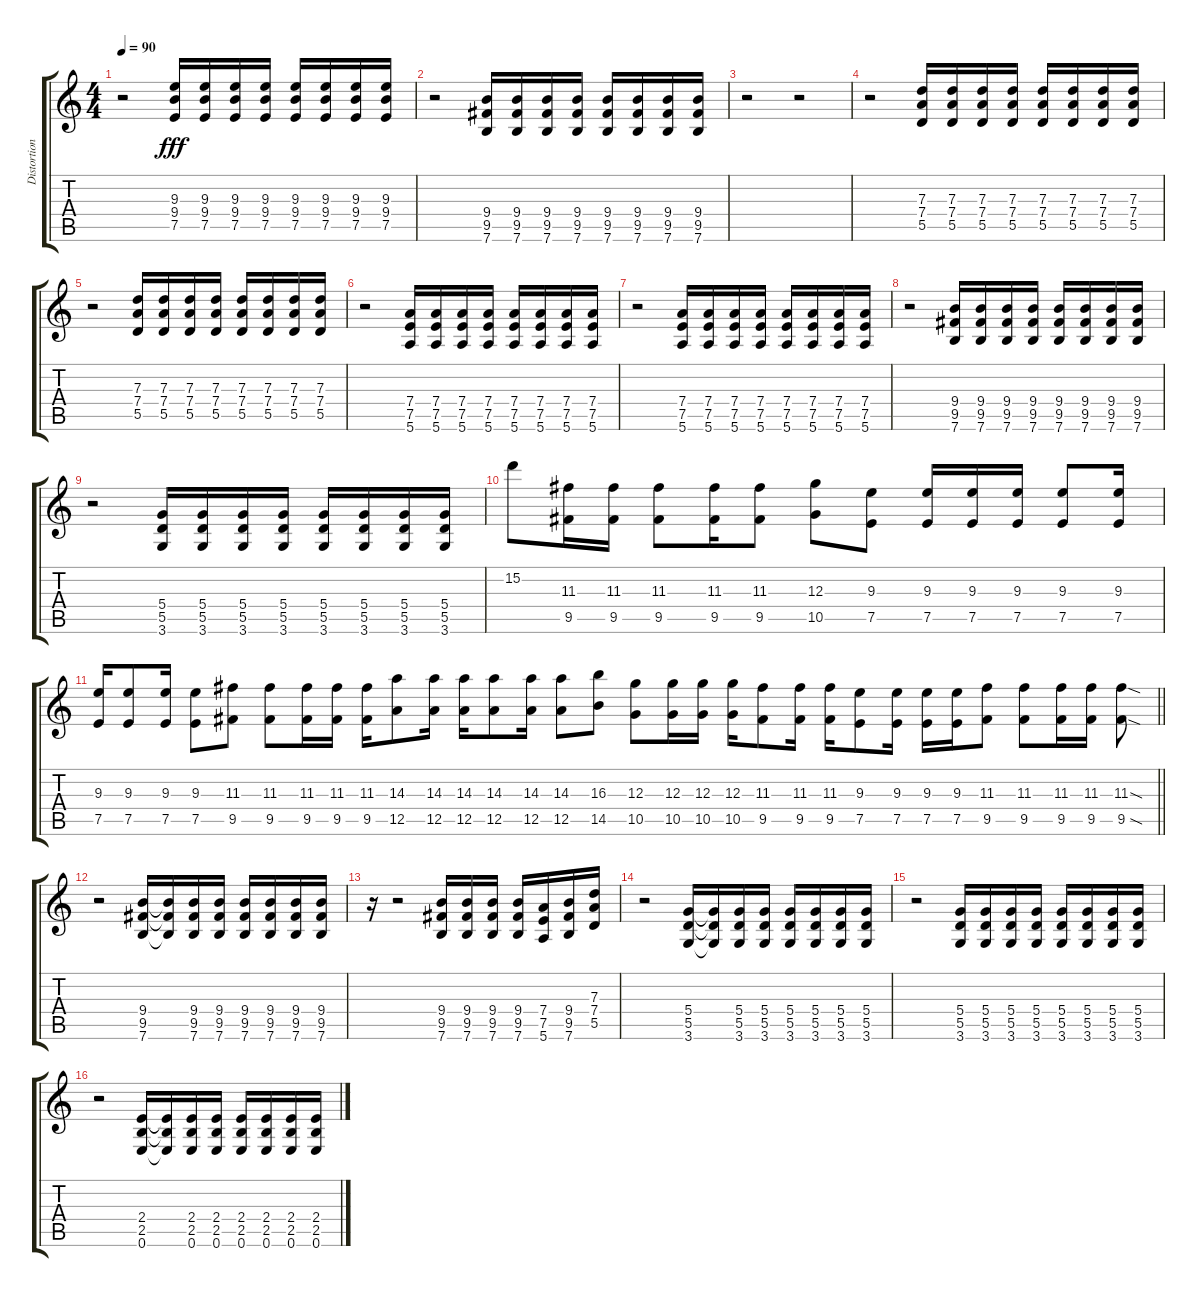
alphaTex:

\track ("Distortion" "Distortion") {instrument distortionguitar}
\staff {score tabs}
\tuning (E4 B3 G3 D3 A2 E2) {hide}
\ts (4 4)
\tempo 90
\clef g2
\ks c
r.2{dy fff} (9.3 9.4 7.5).16 (9.3 9.4 7.5).16 (9.3 9.4 7.5).16 (9.3 9.4 7.5).16 (9.3 9.4 7.5).16 (9.3 9.4 7.5).16 (9.3 9.4 7.5).16 (9.3 9.4 7.5).16 |
r.2 (9.4 9.5 7.6).16 (9.4 9.5 7.6).16 (9.4 9.5 7.6).16 (9.4 9.5 7.6).16 (9.4 9.5 7.6).16 (9.4 9.5 7.6).16 (9.4 9.5 7.6).16 (9.4 9.5 7.6).16 |
r.2 r.2 |
r.2 (7.3 7.4 5.5).16 (7.3 7.4 5.5).16 (7.3 7.4 5.5).16 (7.3 7.4 5.5).16 (7.3 7.4 5.5).16 (7.3 7.4 5.5).16 (7.3 7.4 5.5).16 (7.3 7.4 5.5).16 |
r.2 (7.3 7.4 5.5).16 (7.3 7.4 5.5).16 (7.3 7.4 5.5).16 (7.3 7.4 5.5).16 (7.3 7.4 5.5).16 (7.3 7.4 5.5).16 (7.3 7.4 5.5).16 (7.3 7.4 5.5).16 |
r.2 (7.4 7.5 5.6).16 (7.4 7.5 5.6).16 (7.4 7.5 5.6).16 (7.4 7.5 5.6).16 (7.4 7.5 5.6).16 (7.4 7.5 5.6).16 (7.4 7.5 5.6).16 (7.4 7.5 5.6).16 |
r.2 (7.4 7.5 5.6).16 (7.4 7.5 5.6).16 (7.4 7.5 5.6).16 (7.4 7.5 5.6).16 (7.4 7.5 5.6).16 (7.4 7.5 5.6).16 (7.4 7.5 5.6).16 (7.4 7.5 5.6).16 |
r.2 (9.4 9.5 7.6).16 (9.4 9.5 7.6).16 (9.4 9.5 7.6).16 (9.4 9.5 7.6).16 (9.4 9.5 7.6).16 (9.4 9.5 7.6).16 (9.4 9.5 7.6).16 (9.4 9.5 7.6).16 |
r.2 (5.4 5.5 3.6).16 (5.4 5.5 3.6).16 (5.4 5.5 3.6).16 (5.4 5.5 3.6).16 (5.4 5.5 3.6).16 (5.4 5.5 3.6).16 (5.4 5.5 3.6).16 (5.4 5.5 3.6).16 |
15.2.8 (11.3 9.5).16 (11.3 9.5).16 (11.3 9.5).8 (11.3 9.5).16 (11.3 9.5).8 (12.3 10.5).8 (9.3 7.5).8 (9.3 7.5).16 (9.3 7.5).16 (9.3 7.5).16 (9.3 7.5).8 (9.3 7.5).16 |
\barLineRight lightlight
(9.3 7.5).16 (9.3 7.5).8 (9.3 7.5).16 (9.3 7.5).8 (11.3 9.5).8 (11.3 9.5).8 (11.3 9.5).16 (11.3 9.5).16 (11.3 9.5).16 (14.3 12.5).8 (14.3 12.5).16 (14.3 12.5).16 (14.3 12.5).8 (14.3 12.5).16 (14.3 12.5).8 (16.3 14.5).8 (12.3 10.5).8 (12.3 10.5).16 (12.3 10.5).16 (12.3 10.5).16 (11.3 9.5).8 (11.3 9.5).16 (11.3 9.5).16 (9.3 7.5).8 (9.3 7.5).16 (9.3 7.5).16 (9.3 7.5).16 (11.3 9.5).8 (11.3 9.5).8 (11.3 9.5).16 (11.3 9.5).16 (11.3{sod} 9.5{sod}).8 |
r.2 (9.4 9.5 7.6).16 (9.4{t} 9.5{t} 7.6{t}).16 (9.4 9.5 7.6).16 (9.4 9.5 7.6).16 (9.4 9.5 7.6).16 (9.4 9.5 7.6).16 (9.4 9.5 7.6).16 (9.4 9.5 7.6).16 |
r.16 r.2 (9.4 9.5 7.6).16 (9.4 9.5 7.6).16 (9.4 9.5 7.6).16 (9.4 9.5 7.6).16 (7.4 7.5 5.6).16 (9.4 9.5 7.6).16 (7.3 7.4 5.5).16 |
r.2 (5.4 5.5 3.6).16 (5.4{t} 5.5{t} 3.6{t}).16 (5.4 5.5 3.6).16 (5.4 5.5 3.6).16 (5.4 5.5 3.6).16 (5.4 5.5 3.6).16 (5.4 5.5 3.6).16 (5.4 5.5 3.6).16 |
r.2 (5.4 5.5 3.6).16 (5.4 5.5 3.6).16 (5.4 5.5 3.6).16 (5.4 5.5 3.6).16 (5.4 5.5 3.6).16 (5.4 5.5 3.6).16 (5.4 5.5 3.6).16 (5.4 5.5 3.6).16 |
r.2 (2.4 2.5 0.6).16 (2.4{t} 2.5{t} 0.6{t}).16 (2.4 2.5 0.6).16 (2.4 2.5 0.6).16 (2.4 2.5 0.6).16 (2.4 2.5 0.6).16 (2.4 2.5 0.6).16 (2.4 2.5 0.6).16
